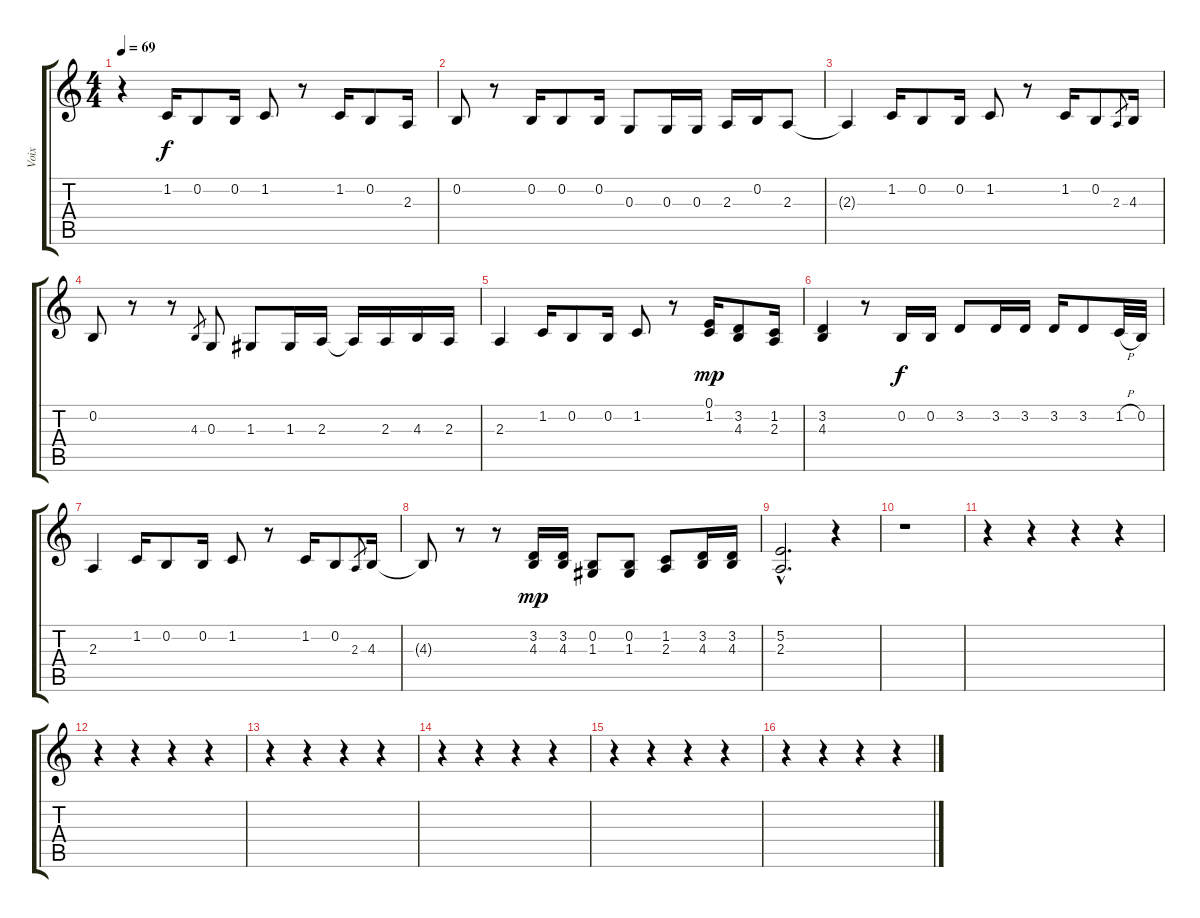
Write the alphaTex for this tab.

\track ("Voix" "Voix") {instrument cello}
\staff {score tabs}
\tuning (E4 B3 G3 D3 A2 E2) {hide}
\ts (4 4)
\tempo 69
\clef g2
\ks c
r.4{dy f} 1.2.16 0.2.8 0.2.16 1.2.8 r.8 1.2.16 0.2.8 2.3.16 |
0.2.8 r.8 0.2.16 0.2.8 0.2.16 0.3.8 0.3.16 0.3.16 2.3.16 0.2.16 2.3.8 |
2.3{t}.4 1.2.16 0.2.8 0.2.16 1.2.8 r.8 1.2.16 0.2.8 2.3.8{gr} 4.3.16 |
0.2.8 r.8 r.8 4.3.8{gr} 0.3.8 1.3.8 1.3.16 2.3.16 2.3{t}.16 2.3.16 4.3.16 2.3.16 |
2.3.4 1.2.16 0.2.8 0.2.16 1.2.8 r.8 (0.1 1.2).16{dy mp} (3.2 4.3).8 (1.2 2.3).16 |
(3.2 4.3).4 r.8 0.2.16{dy f} 0.2.16 3.2.8 3.2.16 3.2.16 3.2.16 3.2.8 1.2{h}.32 0.2.32 |
2.3.4 1.2.16 0.2.8 0.2.16 1.2.8 r.8 1.2.16 0.2.8 2.3.8{gr} 4.3.16 |
4.3{t}.8 r.8 r.8 (3.2 4.3).16{dy mp} (3.2 4.3).16 (0.2 1.3).8 (0.2 1.3).8 (1.2 2.3).8 (3.2 4.3).16 (3.2 4.3).16 |
(5.2{hac} 2.3{hac}).2{d volume 8} r.4 |
r.1 |
r.4 r.4 r.4 r.4 |
r.4 r.4 r.4 r.4 |
r.4 r.4 r.4 r.4 |
r.4 r.4 r.4 r.4 |
r.4 r.4 r.4 r.4 |
r.4 r.4 r.4 r.4
